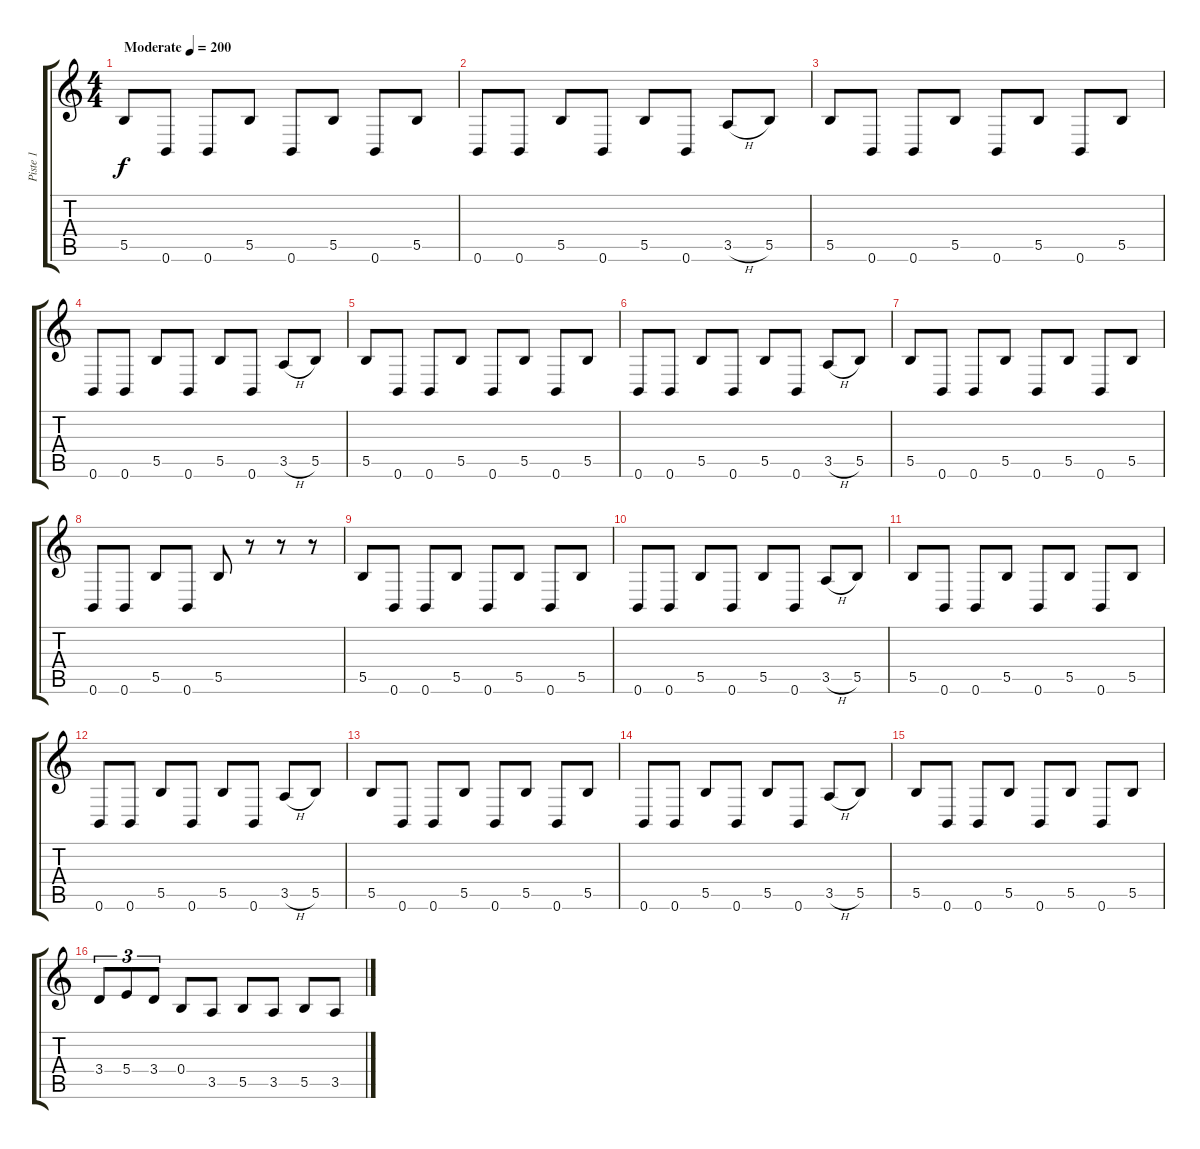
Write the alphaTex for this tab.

\track ("Piste 1" "Piste 1") {instrument distortionguitar}
\staff {score tabs}
\tuning (Db4 Ab3 E3 B2 Gb2 B1) {hide}
\ts (4 4)
\tempo (200 "Moderate")
\clef g2
\ks c
5.5.8{dy f instrument distortionguitar} 0.6.8 0.6.8 5.5.8 0.6.8 5.5.8 0.6.8 5.5.8 |
0.6.8 0.6.8 5.5.8 0.6.8 5.5.8 0.6.8 3.5{h}.8 5.5.8 |
5.5.8 0.6.8 0.6.8 5.5.8 0.6.8 5.5.8 0.6.8 5.5.8 |
0.6.8 0.6.8 5.5.8 0.6.8 5.5.8 0.6.8 3.5{h}.8 5.5.8 |
5.5.8 0.6.8 0.6.8 5.5.8 0.6.8 5.5.8 0.6.8 5.5.8 |
0.6.8 0.6.8 5.5.8 0.6.8 5.5.8 0.6.8 3.5{h}.8 5.5.8 |
5.5.8 0.6.8 0.6.8 5.5.8 0.6.8 5.5.8 0.6.8 5.5.8 |
0.6.8 0.6.8 5.5.8 0.6.8 5.5.8 r.8 r.8 r.8 |
5.5.8 0.6.8 0.6.8 5.5.8 0.6.8 5.5.8 0.6.8 5.5.8 |
0.6.8 0.6.8 5.5.8 0.6.8 5.5.8 0.6.8 3.5{h}.8 5.5.8 |
5.5.8 0.6.8 0.6.8 5.5.8 0.6.8 5.5.8 0.6.8 5.5.8 |
0.6.8 0.6.8 5.5.8 0.6.8 5.5.8 0.6.8 3.5{h}.8 5.5.8 |
5.5.8 0.6.8 0.6.8 5.5.8 0.6.8 5.5.8 0.6.8 5.5.8 |
0.6.8 0.6.8 5.5.8 0.6.8 5.5.8 0.6.8 3.5{h}.8 5.5.8 |
5.5.8 0.6.8 0.6.8 5.5.8 0.6.8 5.5.8 0.6.8 5.5.8 |
3.4.8{tu (3 2)} 5.4.8{tu (3 2)} 3.4.8{tu (3 2)} 0.4.8 3.5.8 5.5.8 3.5.8 5.5.8 3.5.8
